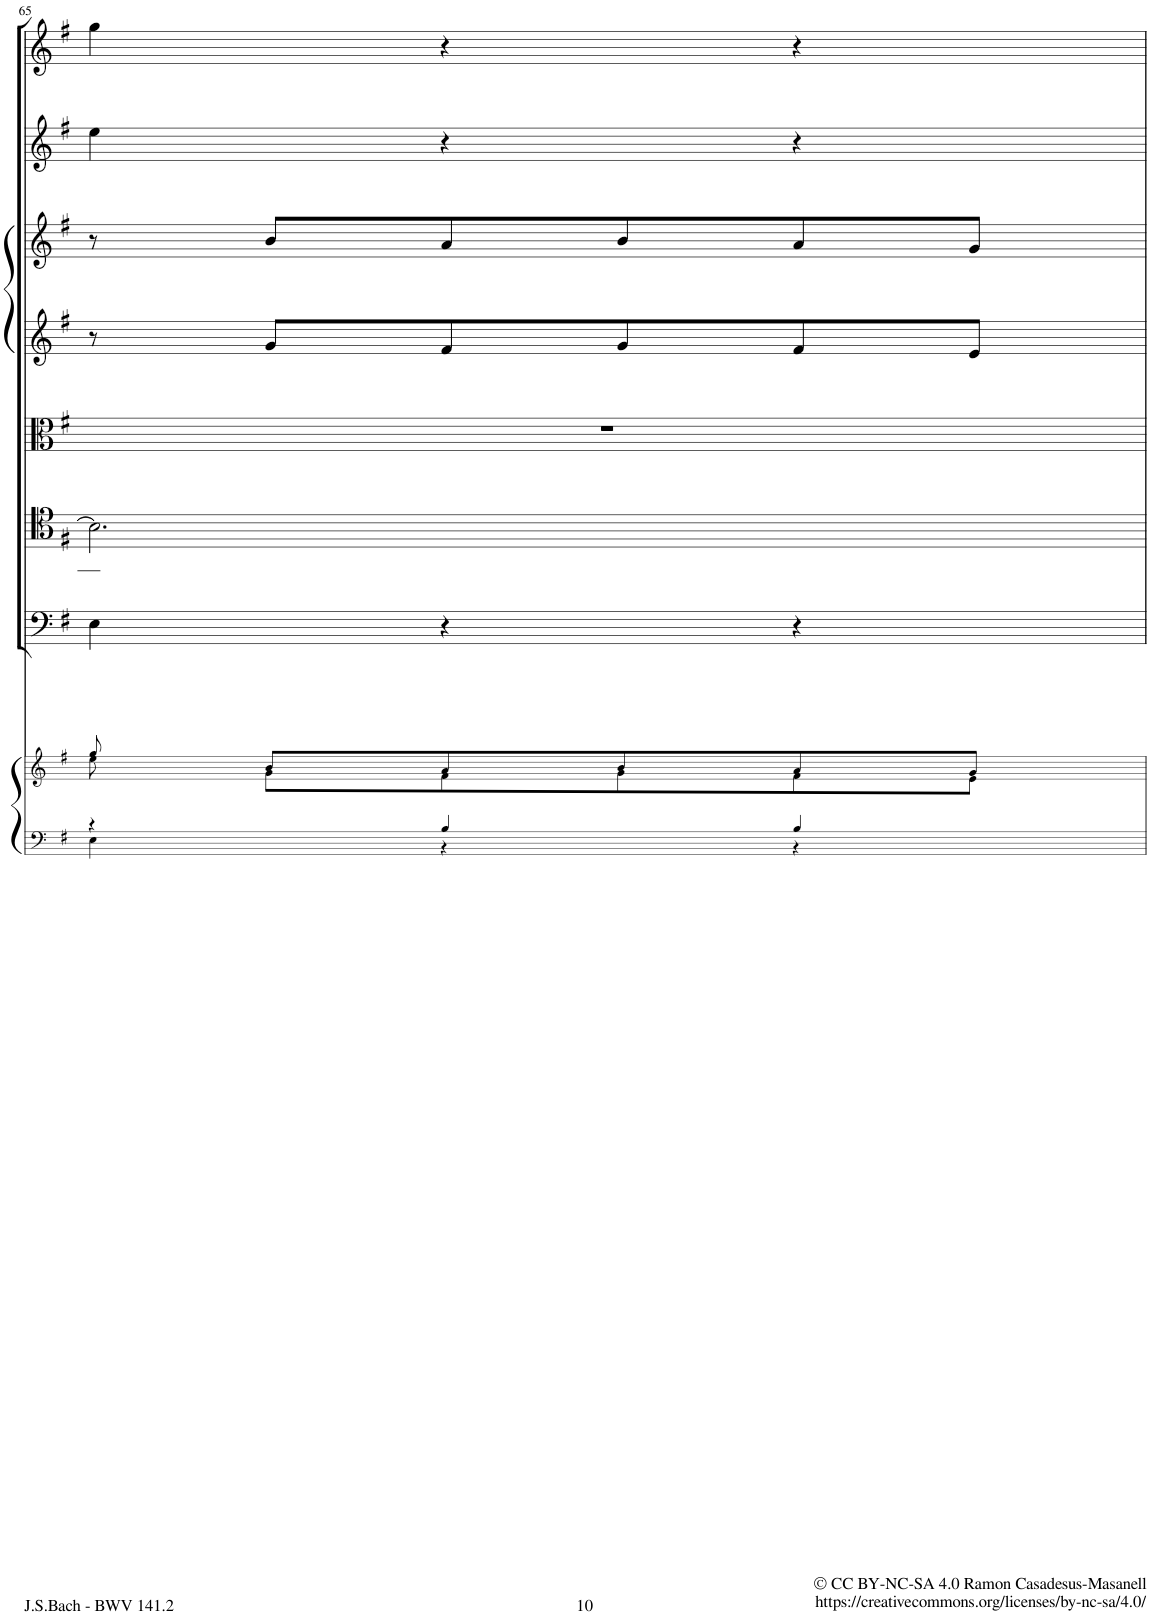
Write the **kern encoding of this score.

**kern	**kern	**kern	**kern	**kern	**kern	**kern	**kern	**kern
*part8	*part8	*part7	*part6	*part5	*part4	*part3	*part2	*part1
*staff9	*staff8	*staff7	*staff6	*staff5	*staff4	*staff3	*staff2	*staff1
*I"Piano reduction	*	*I"Continuo	*I"Tenore	*I"Viola	*I"Violino II	*I"Violino I	*I"Oboe II	*I"Oboe I
*I'Pno	*	*	*	*	*	*	*I'Ob	*I'Ob
!!LO:PB:g=z
*clefF4	*clefG2	*clefF4	*clefC4	*clefC3	*clefG2	*clefG2	*clefG2	*clefG2
*k[f#]	*k[f#]	*k[f#]	*k[f#]	*k[f#]	*k[f#]	*k[f#]	*k[f#]	*k[f#]
*M3/4	*M3/4	*M3/4	*M3/4	*M3/4	*M3/4	*M3/4	*M3/4	*M3/4
=65	=65	=65	=65	=65	=65	=65	=65	=65
*^	*^	*	*	*	*	*	*	*
4r	4E\	8gg/	8ee\	4E\	2.B\]	2.r	8r	8r	4ee\	4gg\
.	.	8b/L	8g\L	.	.	.	8g/L	8b/L	.	.
4B/	4r	8a/	8f#\	4r	.	.	8f#/	8a/	4r	4r
.	.	8b/	8g\	.	.	.	8g/	8b/	.	.
4B/	4r	8a/	8f#\	4r	.	.	8f#/	8a/	4r	4r
.	.	8g/J	8e\J	.	.	.	8e/J	8g/J	.	.
*v	*v	*	*	*	*	*	*	*	*	*
*	*v	*v	*	*	*	*	*	*	*
=	=	=	=	=	=	=	=	=
*-	*-	*-	*-	*-	*-	*-	*-	*-
